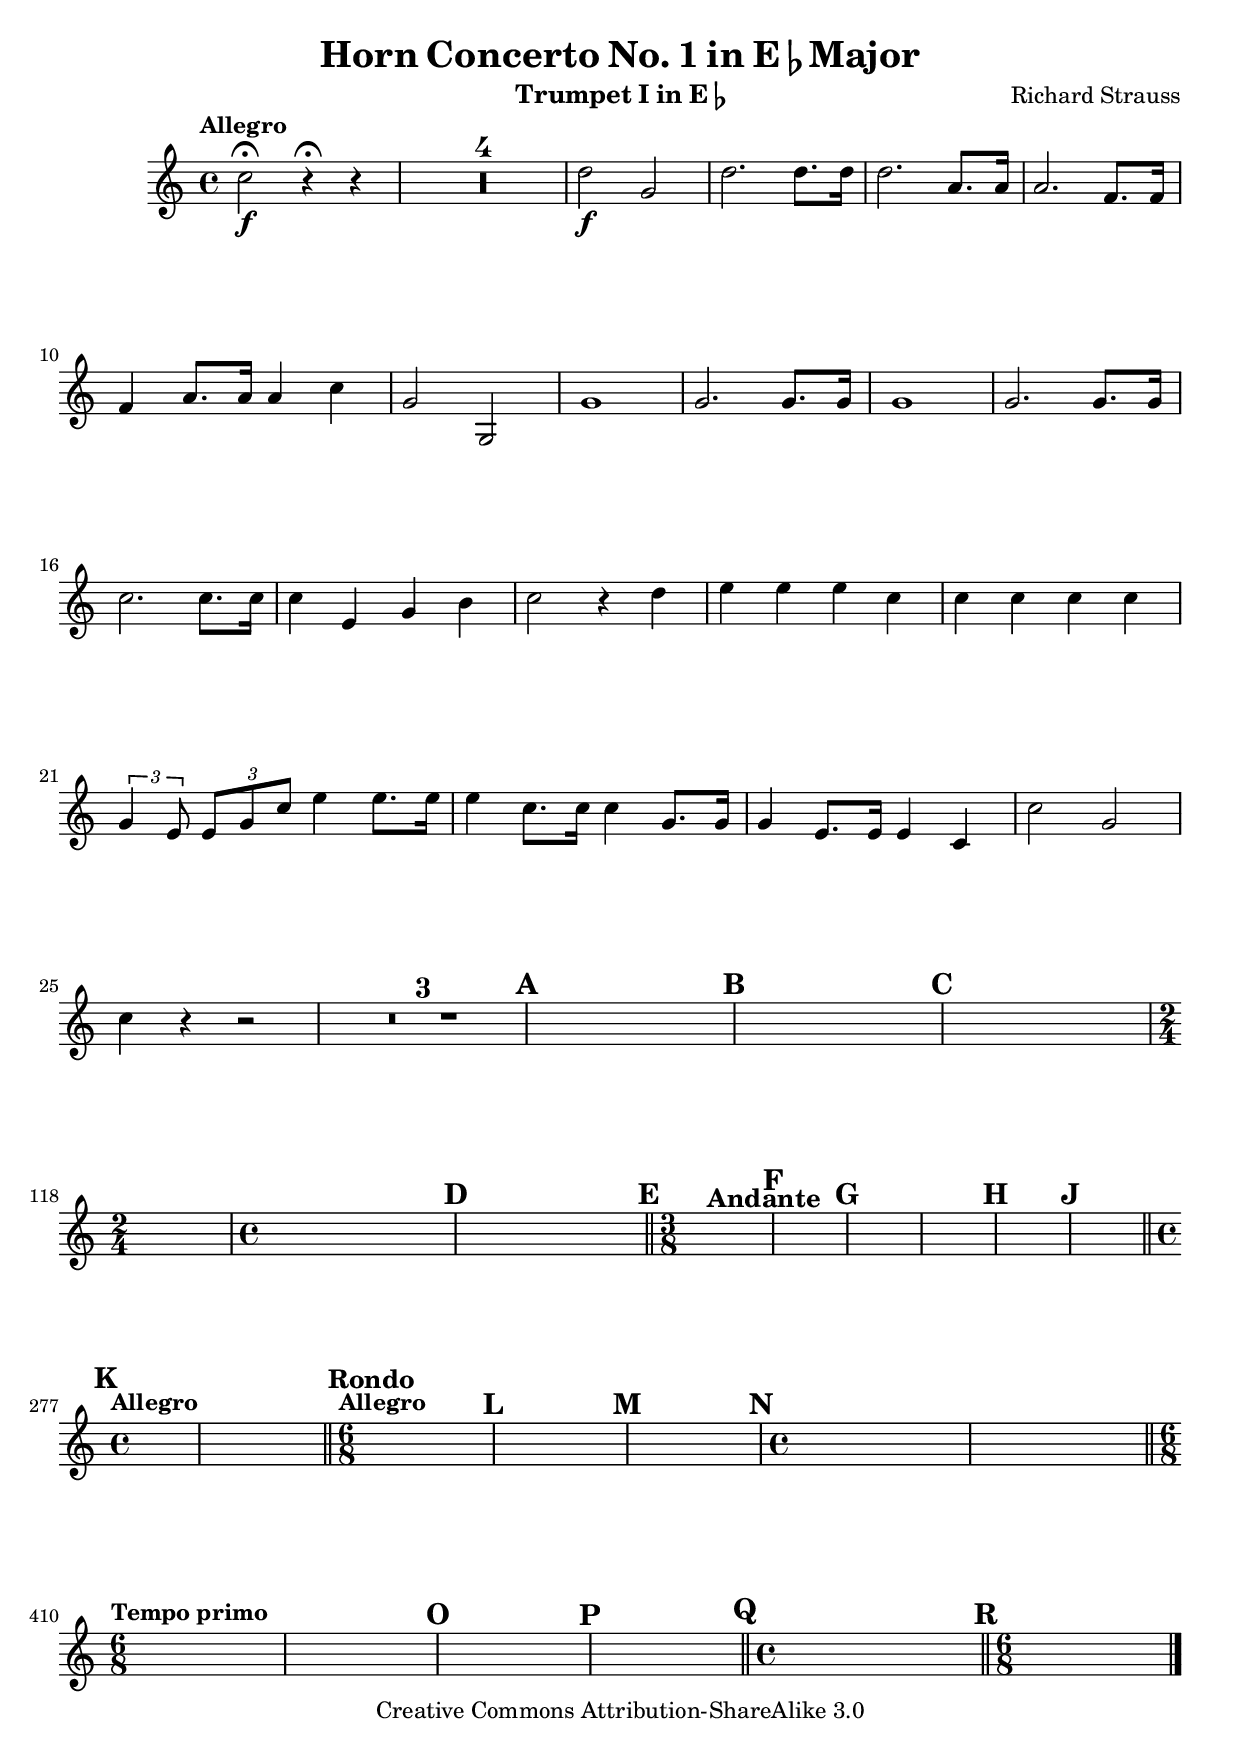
\version "2.12.2"

\version "2.12.2"

\include "defs.ily"

trumpetOneMvtI = \relative c''
{
  \transposition ees
  c2\f\fermata r4\fermata r |
  R1*4 |
  d2\f g, |
  d'2. d8. d16 |
  d2. a8. a16 |
  a2. f8. f16 |
  f4 a8. a16 a4 c |
  g2 g, |
  g'1 |
  g2. g8. g16 |
  g1 |
  g2. g8. g16 |
  c2. c8. c16 |
  c4 e, g b |
  c2 r4 d |
  e e e c |
  c c c c |
  \times 2/3 {g4 e8} \times 2/3 {e8 g c} e4 e8. e16 |
  e4 c8. c16 c4 g8. g16 |
  g4 e8. e16 e4 c |
  c'2 g |
  c4 r r2 |
  R1*3 |

  %A
}

trumpetOneMvtII = \relative c'
{
}

trumpetOneMvtIII = \relative c'
{
}

trumpetOne = {\trumpetOneMvtI \trumpetOneMvtII \trumpetOneMvtIII}




\paper
{
  ragged-last-bottom = ##f
}

instrument = \markup {Trumpet I in E\flat}

\include "header.ily"

notes = \trumpetOne

\include "part.ily"

